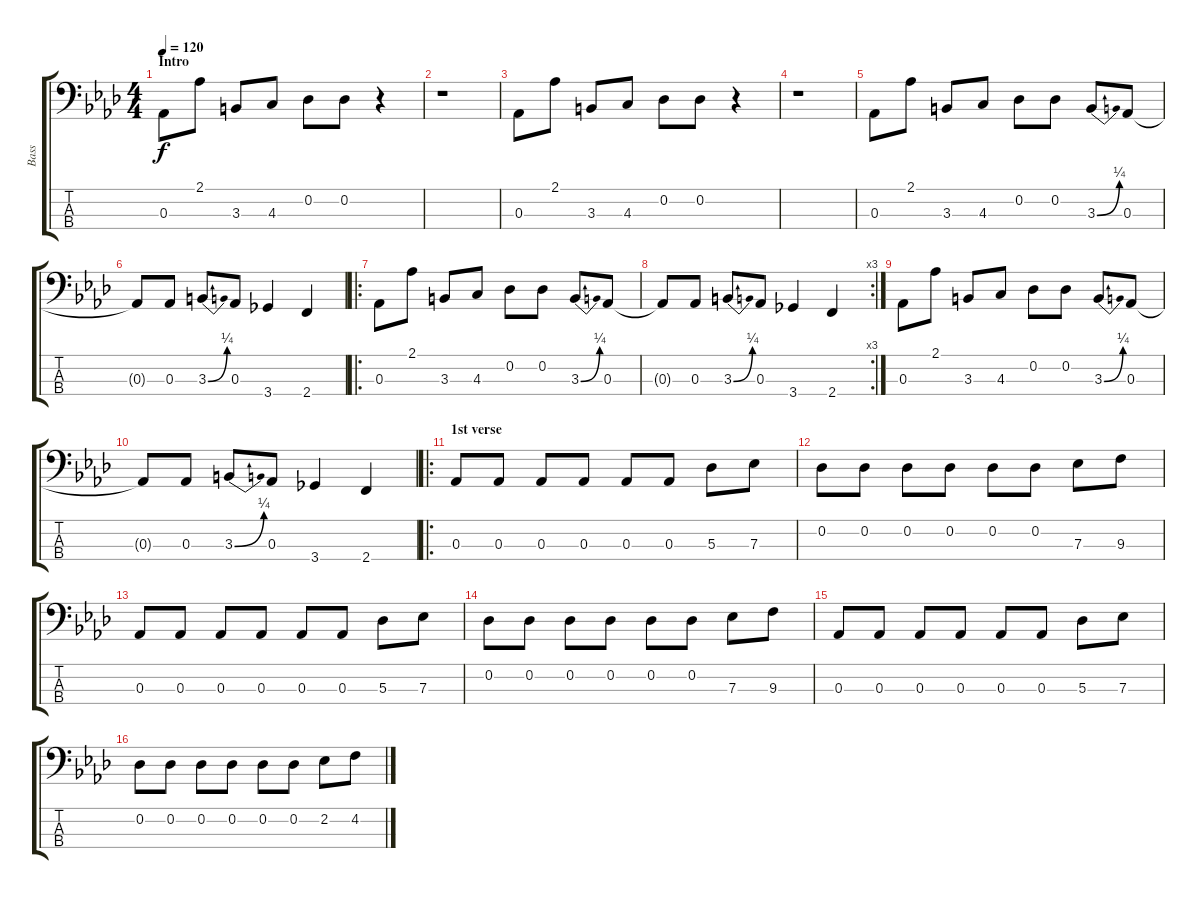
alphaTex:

\track ("Bass" "Bass") {instrument electricbasspick}
\staff {score tabs}
\tuning (Gb2 Db2 Ab1 Eb1) {hide}
\ts (4 4)
\section ("" "Intro")
\tempo 120
\clef f4
\ks ab
0.3.8{dy f instrument electricbasspick} 2.1.8 3.3.8 4.3.8 0.2.8 0.2.8 r.4 |
r.1 |
0.3.8 2.1.8 3.3.8 4.3.8 0.2.8 0.2.8 r.4 |
r.1 |
0.3.8 2.1.8 3.3.8 4.3.8 0.2.8 0.2.8 3.3{be (bend 0 0 60 1)}.8 0.3.8 |
0.3{t}.8 0.3.8 3.3{be (bend 0 0 60 1)}.8 0.3.8 3.4.4 2.4.4 |
\ro
0.3.8 2.1.8 3.3.8 4.3.8 0.2.8 0.2.8 3.3{be (bend 0 0 60 1)}.8 0.3.8 |
\rc 3
0.3{t}.8 0.3.8 3.3{be (bend 0 0 60 1)}.8 0.3.8 3.4.4 2.4.4 |
0.3.8 2.1.8 3.3.8 4.3.8 0.2.8 0.2.8 3.3{be (bend 0 0 60 1)}.8 0.3.8 |
0.3{t}.8 0.3.8 3.3{be (bend 0 0 60 1)}.8 0.3.8 3.4.4 2.4.4 |
\ro
\section ("" "1st verse")
0.3.8 0.3.8 0.3.8 0.3.8 0.3.8 0.3.8 5.3.8 7.3.8 |
0.2.8 0.2.8 0.2.8 0.2.8 0.2.8 0.2.8 7.3.8 9.3.8 |
0.3.8 0.3.8 0.3.8 0.3.8 0.3.8 0.3.8 5.3.8 7.3.8 |
0.2.8 0.2.8 0.2.8 0.2.8 0.2.8 0.2.8 7.3.8 9.3.8 |
0.3.8 0.3.8 0.3.8 0.3.8 0.3.8 0.3.8 5.3.8 7.3.8 |
0.2.8 0.2.8 0.2.8 0.2.8 0.2.8 0.2.8 2.2.8 4.2.8
